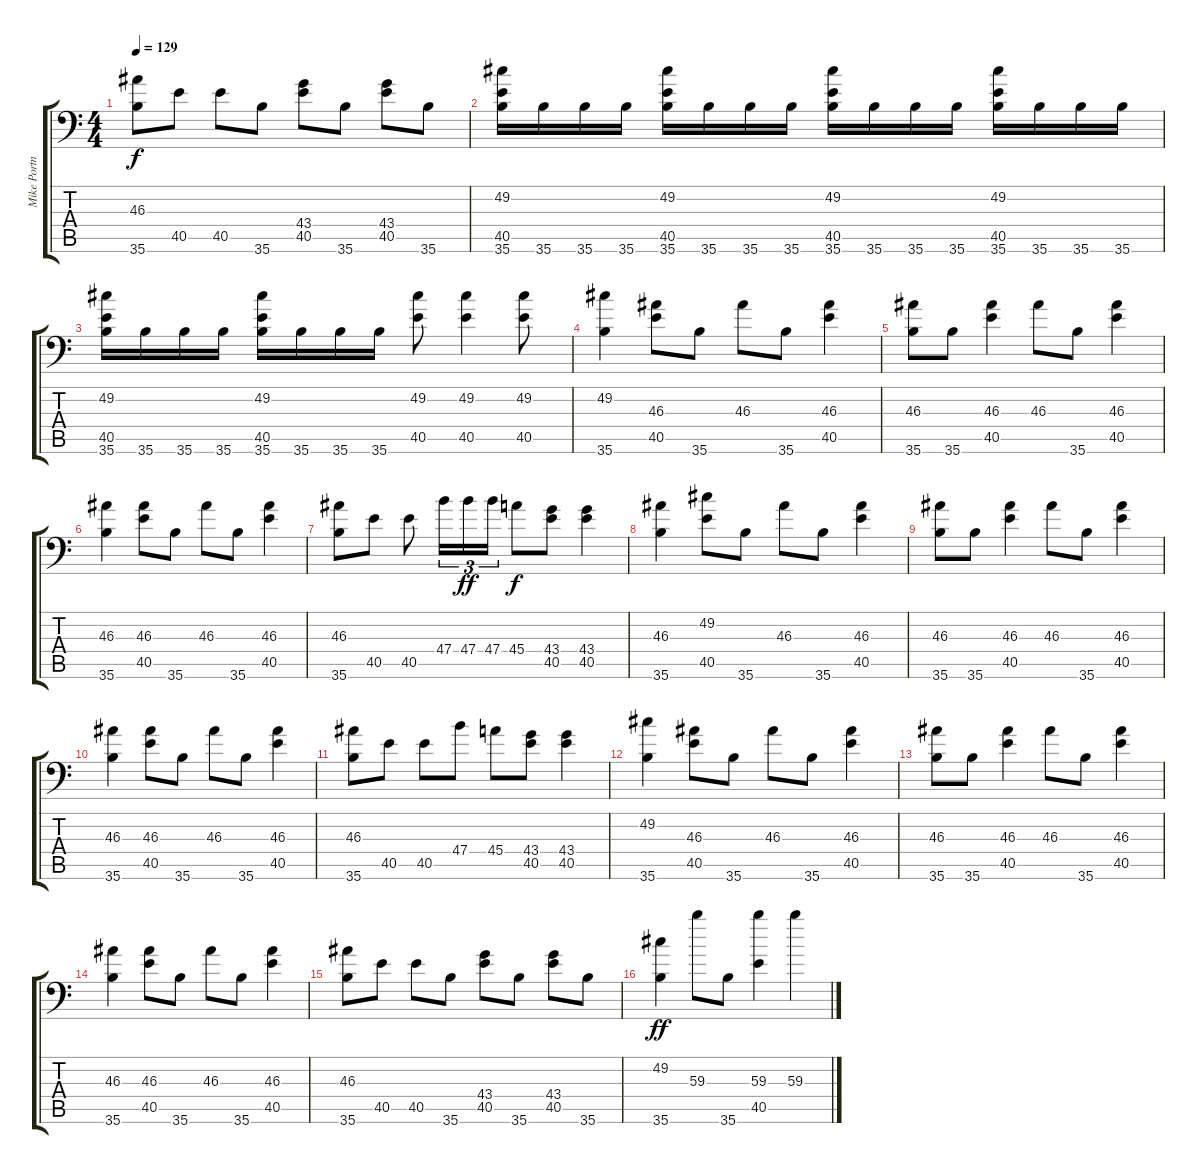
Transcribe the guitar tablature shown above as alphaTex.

\track ("Mike Portnoy (Drums)" "Mike Portn") {instrument acousticgrandpiano}
\staff {score tabs}
\tuning (C-1 C-1 C-1 C-1 C-1 C-1) {hide}
\ts (4 4)
\tempo 129
\clef f4
\ks c
(46.3 35.6).8{dy f} 40.5.8 40.5.8 35.6.8 (43.4 40.5).8 35.6.8 (43.4 40.5).8 35.6.8 |
(49.2 40.5 35.6).16 35.6.16 35.6.16 35.6.16 (49.2 40.5 35.6).16 35.6.16 35.6.16 35.6.16 (49.2 40.5 35.6).16 35.6.16 35.6.16 35.6.16 (49.2 40.5 35.6).16 35.6.16 35.6.16 35.6.16 |
(49.2 40.5 35.6).16 35.6.16 35.6.16 35.6.16 (49.2 40.5 35.6).16 35.6.16 35.6.16 35.6.16 (49.2 40.5).8 (49.2 40.5).4 (49.2 40.5).8 |
(49.2 35.6).4 (46.3 40.5).8 35.6.8 46.3.8 35.6.8 (46.3 40.5).4 |
(46.3 35.6).8 35.6.8 (46.3 40.5).4 46.3.8 35.6.8 (46.3 40.5).4 |
(46.3 35.6).4 (46.3 40.5).8 35.6.8 46.3.8 35.6.8 (46.3 40.5).4 |
(46.3 35.6).8 40.5.8 40.5.8 47.4.16{tu (3 2)} 47.4.16{tu (3 2) dy ff} 47.4.16{tu (3 2)} 45.4.8{dy f} (43.4 40.5).8 (43.4 40.5).4 |
(46.3 35.6).4 (49.2 40.5).8 35.6.8 46.3.8 35.6.8 (46.3 40.5).4 |
(46.3 35.6).8 35.6.8 (46.3 40.5).4 46.3.8 35.6.8 (46.3 40.5).4 |
(46.3 35.6).4 (46.3 40.5).8 35.6.8 46.3.8 35.6.8 (46.3 40.5).4 |
(46.3 35.6).8 40.5.8 40.5.8 47.4.8 45.4.8 (43.4 40.5).8 (43.4 40.5).4 |
(49.2 35.6).4 (46.3 40.5).8 35.6.8 46.3.8 35.6.8 (46.3 40.5).4 |
(46.3 35.6).8 35.6.8 (46.3 40.5).4 46.3.8 35.6.8 (46.3 40.5).4 |
(46.3 35.6).4 (46.3 40.5).8 35.6.8 46.3.8 35.6.8 (46.3 40.5).4 |
(46.3 35.6).8 40.5.8 40.5.8 35.6.8 (43.4 40.5).8 35.6.8 (43.4 40.5).8 35.6.8 |
(49.2 35.6).4{dy ff} 59.3.8 35.6.8 (59.3 40.5).4 59.3.4
